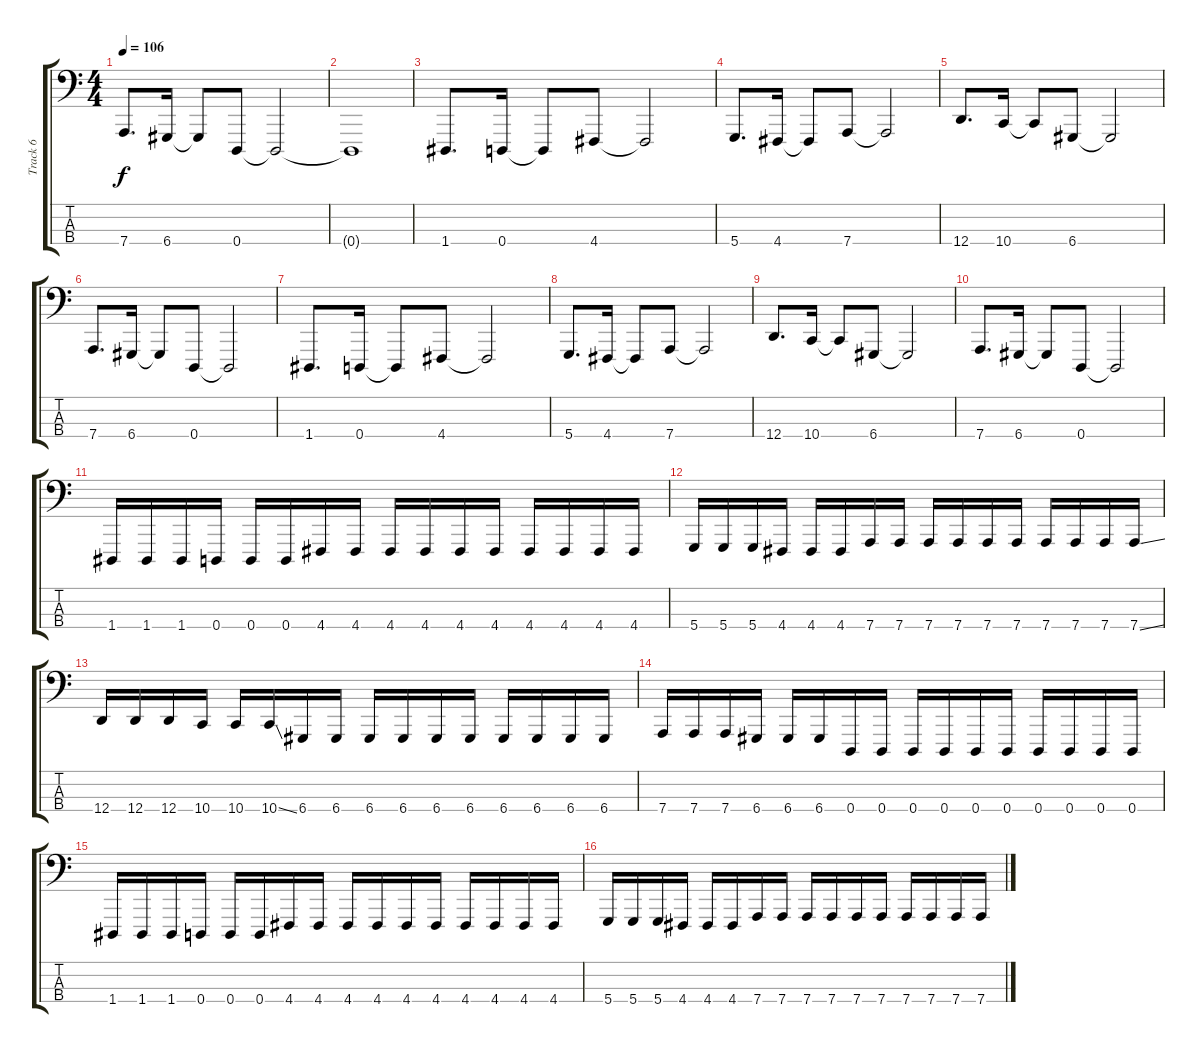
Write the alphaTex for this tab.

\track ("Track 6" "Track 6") {instrument lead8bassandlead}
\staff {score tabs}
\tuning (G2 D2 A1 D1) {hide}
\ts (4 4)
\tempo 106
\clef f4
\ks c
7.4.8{d dy f} 6.4.16 6.4{t}.8 0.4.8 0.4{t}.2 |
0.4{t}.1 |
1.4.8{d} 0.4.16 0.4{t}.8 4.4.8 4.4{t}.2 |
5.4.8{d} 4.4.16 4.4{t}.8 7.4.8 7.4{t}.2 |
12.4.8{d} 10.4.16 10.4{t}.8 6.4.8 6.4{t}.2 |
7.4.8{d} 6.4.16 6.4{t}.8 0.4.8 0.4{t}.2 |
1.4.8{d} 0.4.16 0.4{t}.8 4.4.8 4.4{t}.2 |
5.4.8{d} 4.4.16 4.4{t}.8 7.4.8 7.4{t}.2 |
12.4.8{d} 10.4.16 10.4{t}.8 6.4.8 6.4{t}.2 |
7.4.8{d} 6.4.16 6.4{t}.8 0.4.8 0.4{t}.2 |
1.4.16 1.4.16 1.4.16 0.4.16 0.4.16 0.4.16 4.4.16 4.4.16 4.4.16 4.4.16 4.4.16 4.4.16 4.4.16 4.4.16 4.4.16 4.4.16 |
5.4.16 5.4.16 5.4.16 4.4.16 4.4.16 4.4.16 7.4.16 7.4.16 7.4.16 7.4.16 7.4.16 7.4.16 7.4.16 7.4.16 7.4.16 7.4{ss}.16 |
12.4.16 12.4.16 12.4.16 10.4.16 10.4.16 10.4{ss}.16 6.4.16 6.4.16 6.4.16 6.4.16 6.4.16 6.4.16 6.4.16 6.4.16 6.4.16 6.4.16 |
7.4.16 7.4.16 7.4.16 6.4.16 6.4.16 6.4.16 0.4.16 0.4.16 0.4.16 0.4.16 0.4.16 0.4.16 0.4.16 0.4.16 0.4.16 0.4.16 |
1.4.16 1.4.16 1.4.16 0.4.16 0.4.16 0.4.16 4.4.16 4.4.16 4.4.16 4.4.16 4.4.16 4.4.16 4.4.16 4.4.16 4.4.16 4.4.16 |
5.4.16 5.4.16 5.4.16 4.4.16 4.4.16 4.4.16 7.4.16 7.4.16 7.4.16 7.4.16 7.4.16 7.4.16 7.4.16 7.4.16 7.4.16 7.4{ss}.16
